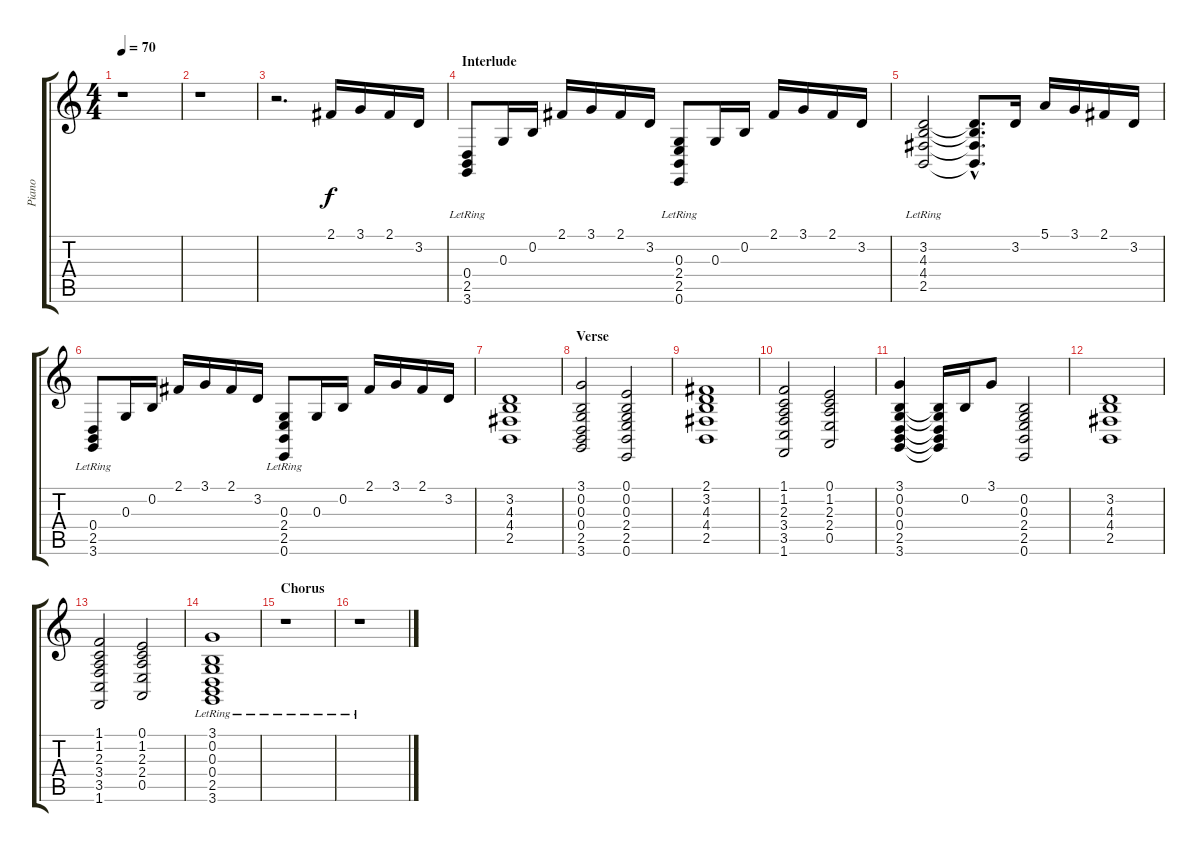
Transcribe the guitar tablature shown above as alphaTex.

\track ("Piano" "Piano") {instrument acousticgrandpiano}
\staff {score tabs}
\tuning (E4 B3 G3 D3 A2 E2) {hide}
\ts (4 4)
\tempo 70
\clef g2
\ks c
r.1{dy f} |
r.1 |
r.2{d} 2.1.16 3.1.16 2.1.16 3.2.16 |
\section ("" "Interlude")
(0.4{lr} 2.5{lr} 3.6{lr}).8 0.3.16 0.2.16 2.1.16 3.1.16 2.1.16 3.2.16 (0.3 2.4{lr} 2.5{lr} 0.6{lr}).8 0.3.16 0.2.16 2.1.16 3.1.16 2.1.16 3.2.16 |
(3.2 4.3{lr} 4.4{lr} 2.5{lr}).2 (3.2{hac t} 4.3{hac t} 4.4{hac t} 2.5{hac t}).8{d} 3.2.16 5.1.16 3.1.16 2.1.16 3.2.16 |
(0.4{lr} 2.5{lr} 3.6{lr}).8 0.3.16 0.2.16 2.1.16 3.1.16 2.1.16 3.2.16 (0.3 2.4{lr} 2.5{lr} 0.6{lr}).8 0.3.16 0.2.16 2.1.16 3.1.16 2.1.16 3.2.16 |
(3.2 4.3 4.4 2.5).1 |
\section ("" "Verse")
(3.1 0.2 0.3 0.4 2.5 3.6).2 (0.1 0.2 0.3 2.4 2.5 0.6).2 |
(2.1 3.2 4.3 4.4 2.5).1 |
(1.1 1.2 2.3 3.4 3.5 1.6).2 (0.1 1.2 2.3 2.4 0.5).2 |
(3.1 0.2 0.3 0.4 2.5 3.6).4 (0.2{t} 0.3{t} 0.4{t} 2.5{t} 3.6{t}).16 0.2.16 3.1.8 (0.2 0.3 2.4 2.5 0.6).2 |
(3.2 4.3 4.4 2.5).1 |
(1.1 1.2 2.3 3.4 3.5 1.6).2 (0.1 1.2 2.3 2.4 0.5).2 |
(3.1 0.2 0.3{lr} 0.4{lr} 2.5{lr} 3.6{lr}).1 |
\section ("" "Chorus")
r.1 |
r.1
